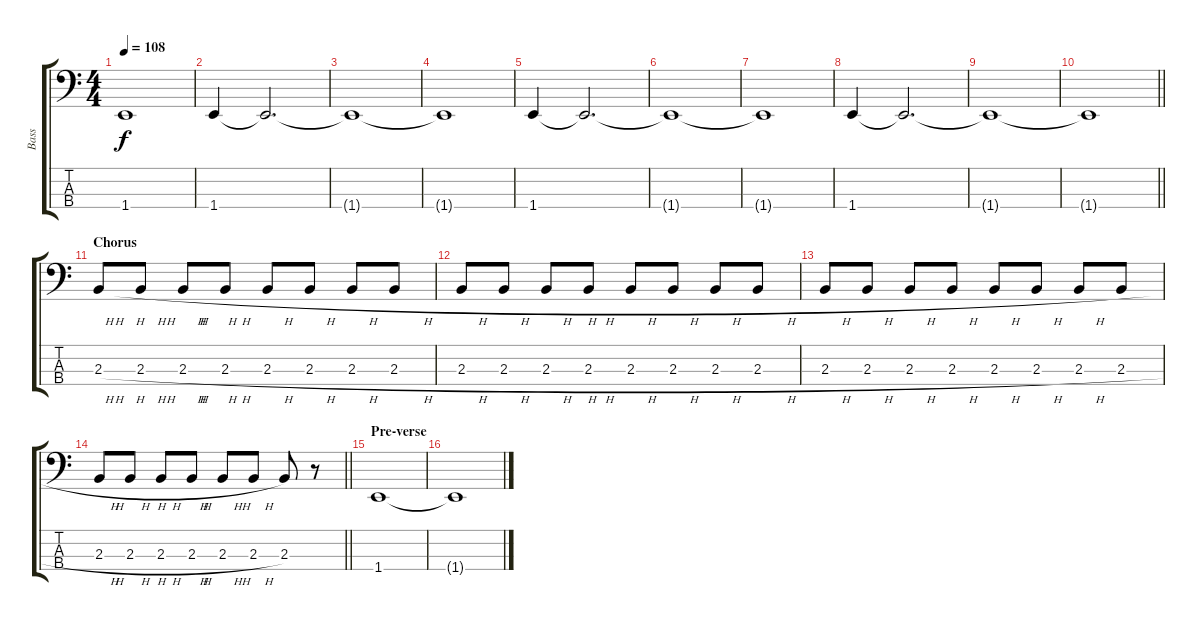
\track ("Bass" "Bass") {instrument electricbassfinger}
\staff {score tabs}
\tuning (G2 D2 A1 Eb1) {hide}
\ts (4 4)
\tempo 108
\clef f4
\ks c
1.4{t}.1{dy f} |
1.4.4{volume 1 instrument electricbassfinger} 1.4{t}.2{d volume 16} |
1.4{t}.1 |
1.4{t}.1 |
1.4.4{volume 1 instrument electricbassfinger} 1.4{t}.2{d volume 16} |
1.4{t}.1 |
1.4{t}.1 |
1.4.4{volume 1 instrument electricbassfinger} 1.4{t}.2{d volume 16} |
1.4{t}.1 |
\barLineRight lightlight
1.4{t}.1 |
\section ("" "Chorus")
2.3{h}.8{volume 9 instrument electricbasspick} 2.3{h}.8 2.3{h}.8 2.3{h}.8 2.3{h}.8 2.3{h}.8 2.3{h}.8 2.3{h}.8 |
2.3{h}.8 2.3{h}.8 2.3{h}.8 2.3{h}.8 2.3{h}.8 2.3{h}.8 2.3{h}.8 2.3{h}.8 |
2.3{h}.8 2.3{h}.8 2.3{h}.8 2.3{h}.8 2.3{h}.8 2.3{h}.8 2.3{h}.8 2.3{h}.8 |
\barLineRight lightlight
2.3{h}.8 2.3{h}.8 2.3{h}.8 2.3{h}.8 2.3{h}.8 2.3{h}.8 2.3.8 r.8 |
\section ("" "Pre-verse")
1.4.1{volume 11 instrument electricbassfinger} |
1.4{t}.1
